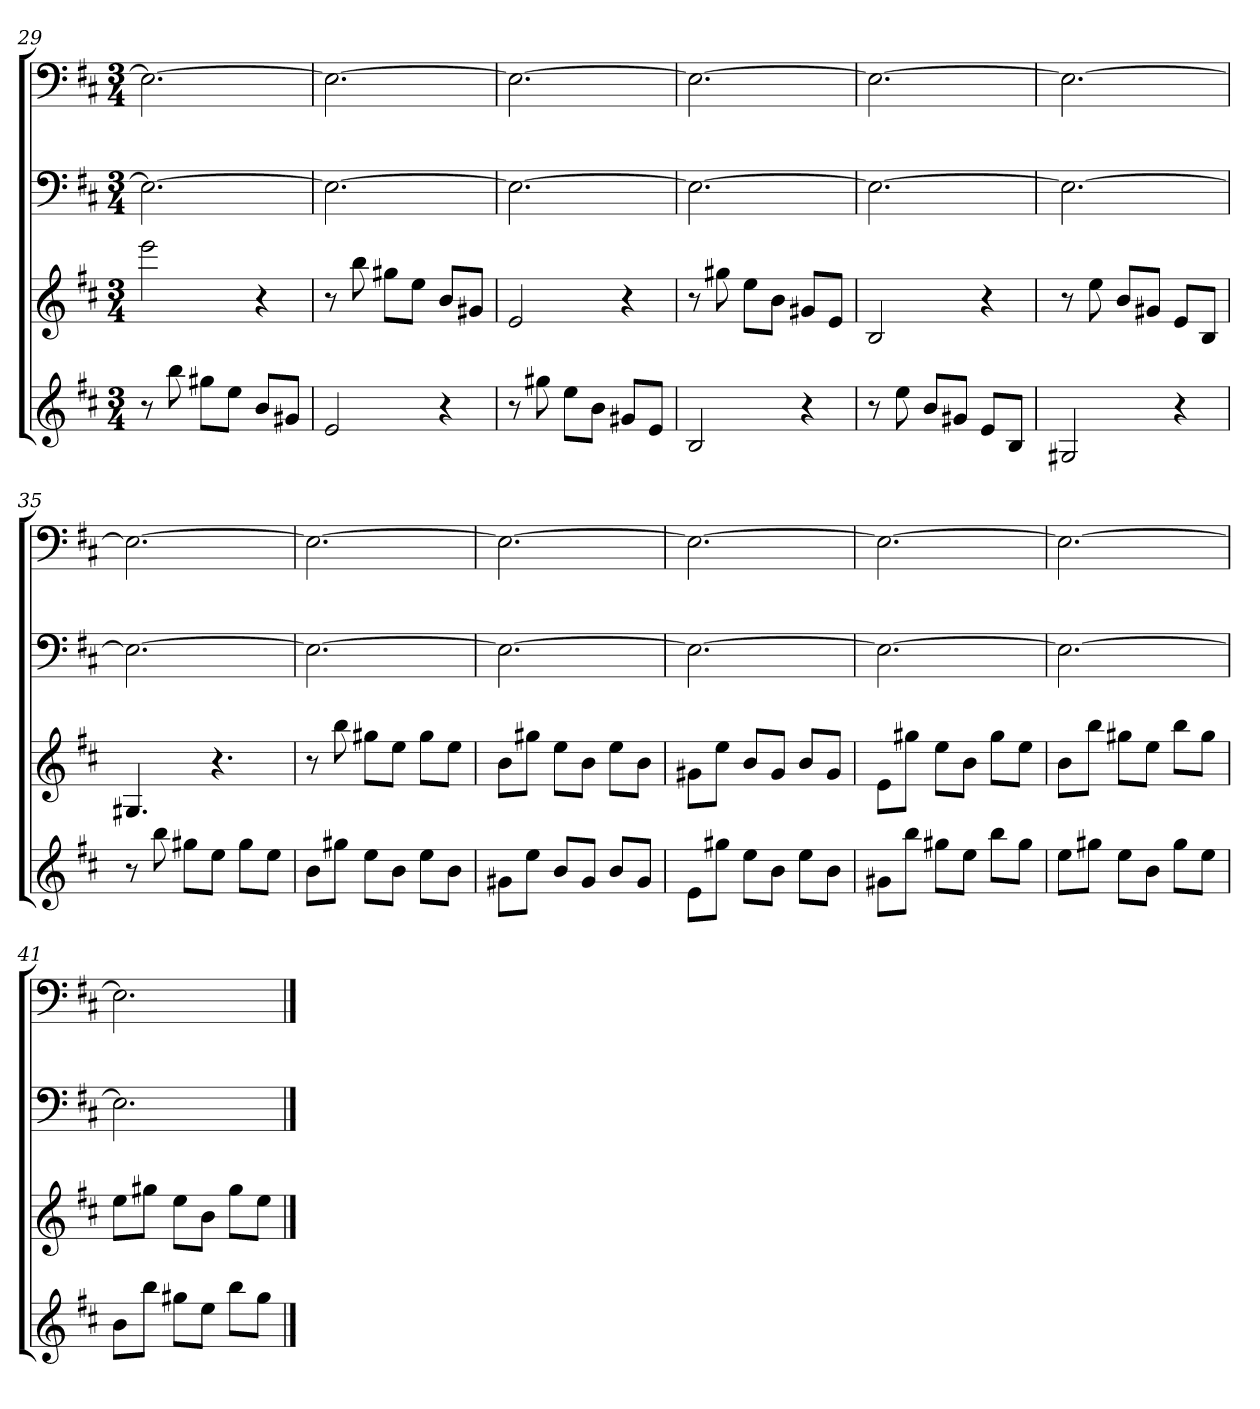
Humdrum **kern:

**kern	**kern	**kern	**kern
*part4	*part3	*part2	*part1
*staff4	*staff3	*staff2	*staff1
*k[f#c#]	*k[f#c#]	*k[f#c#]	*k[f#c#]
*b:	*b:	*b:	*b:
*M3/4	*M3/4	*M3/4	*M3/4
=29	=29	=29	=29
8r	2eee	2.E_	2.E_
8bb	.	.	.
8gg#XL	.	.	.
8eeJ	.	.	.
8bL	4r	.	.
8g#XJ	.	.	.
=30	=30	=30	=30
2e	8r	2.E_	2.E_
.	8bb	.	.
.	8gg#XL	.	.
.	8eeJ	.	.
4r	8bL	.	.
.	8g#XJ	.	.
=31	=31	=31	=31
8r	2e	2.E_	2.E_
8gg#X	.	.	.
8eeL	.	.	.
8bJ	.	.	.
8g#XL	4r	.	.
8eJ	.	.	.
=32	=32	=32	=32
2B	8r	2.E_	2.E_
.	8gg#X	.	.
.	8eeL	.	.
.	8bJ	.	.
4r	8g#XL	.	.
.	8eJ	.	.
=33	=33	=33	=33
8r	2B	2.E_	2.E_
8ee	.	.	.
8bL	.	.	.
8g#XJ	.	.	.
8eL	4r	.	.
8BJ	.	.	.
=34	=34	=34	=34
2G#X	8r	2.E_	2.E_
.	8ee	.	.
.	8bL	.	.
.	8g#XJ	.	.
4r	8eL	.	.
.	8BJ	.	.
=35	=35	=35	=35
8r	4.G#X	2.E_	2.E_
8bb	.	.	.
8gg#XL	.	.	.
8eeJ	4.r	.	.
8gg#L	.	.	.
8eeJ	.	.	.
=36	=36	=36	=36
8bL	8r	2.E_	2.E_
8gg#XJ	8bb	.	.
8eeL	8gg#XL	.	.
8bJ	8eeJ	.	.
8eeL	8gg#L	.	.
8bJ	8eeJ	.	.
=37	=37	=37	=37
8g#XL	8bL	2.E_	2.E_
8eeJ	8gg#XJ	.	.
8bL	8eeL	.	.
8g#J	8bJ	.	.
8bL	8eeL	.	.
8g#J	8bJ	.	.
=38	=38	=38	=38
8eL	8g#XL	2.E_	2.E_
8gg#XJ	8eeJ	.	.
8eeL	8bL	.	.
8bJ	8g#J	.	.
8eeL	8bL	.	.
8bJ	8g#J	.	.
=39	=39	=39	=39
8g#XL	8eL	2.E_	2.E_
8bbJ	8gg#XJ	.	.
8gg#XL	8eeL	.	.
8eeJ	8bJ	.	.
8bbL	8gg#L	.	.
8gg#J	8eeJ	.	.
=40	=40	=40	=40
8eeL	8bL	2.E_	2.E_
8gg#XJ	8bbJ	.	.
8eeL	8gg#XL	.	.
8bJ	8eeJ	.	.
8gg#L	8bbL	.	.
8eeJ	8gg#J	.	.
=41	=41	=41	=41
8bL	8eeL	2.E]	2.E]
8bbJ	8gg#XJ	.	.
8gg#XL	8eeL	.	.
8eeJ	8bJ	.	.
8bbL	8gg#L	.	.
8gg#J	8eeJ	.	.
==	==	==	==
*-	*-	*-	*-
